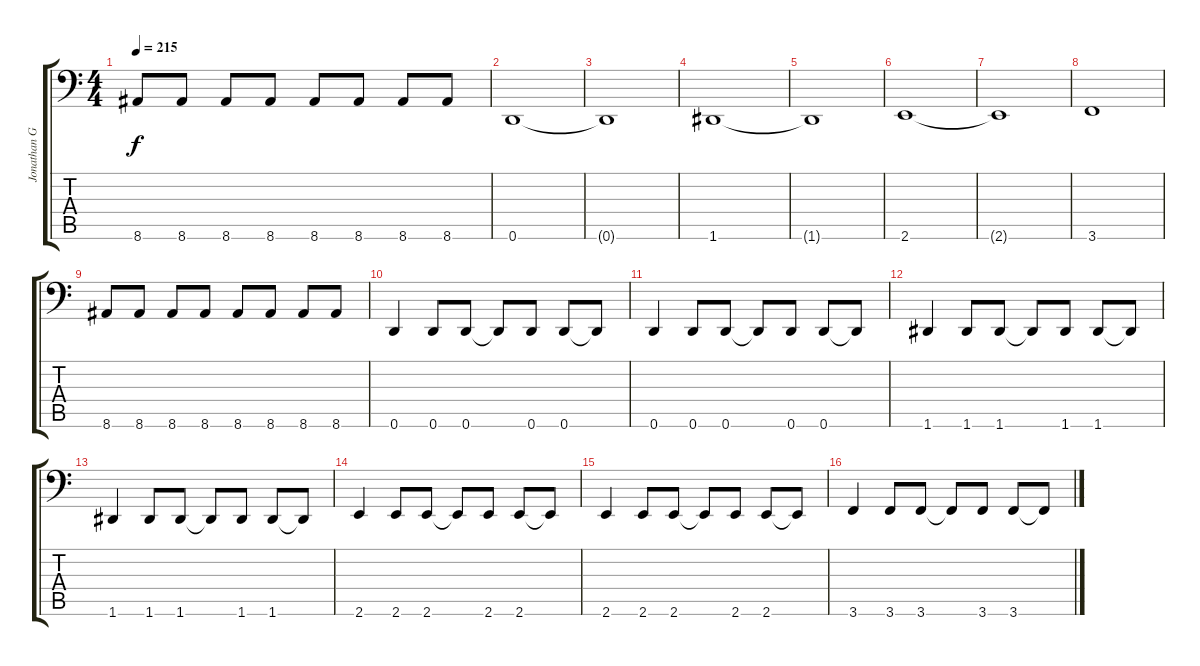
\track ("Jonathan Gallan" "Jonathan G") {instrument electricbassfinger}
\staff {score tabs}
\tuning (E3 B2 G2 D2 A1 D1) {hide}
\ts (4 4)
\tempo 215
\clef f4
\ks c
8.6.8{dy f} 8.6.8 8.6.8 8.6.8 8.6.8 8.6.8 8.6.8 8.6.8 |
0.6.1 |
0.6{t}.1 |
1.6.1 |
1.6{t}.1 |
2.6.1 |
2.6{t}.1 |
3.6.1 |
8.6.8 8.6.8 8.6.8 8.6.8 8.6.8 8.6.8 8.6.8 8.6.8 |
0.6.4 0.6.8 0.6.8 0.6{t}.8 0.6.8 0.6.8 0.6{t}.8 |
0.6.4 0.6.8 0.6.8 0.6{t}.8 0.6.8 0.6.8 0.6{t}.8 |
1.6.4 1.6.8 1.6.8 1.6{t}.8 1.6.8 1.6.8 1.6{t}.8 |
1.6.4 1.6.8 1.6.8 1.6{t}.8 1.6.8 1.6.8 1.6{t}.8 |
2.6.4 2.6.8 2.6.8 2.6{t}.8 2.6.8 2.6.8 2.6{t}.8 |
2.6.4 2.6.8 2.6.8 2.6{t}.8 2.6.8 2.6.8 2.6{t}.8 |
3.6.4 3.6.8 3.6.8 3.6{t}.8 3.6.8 3.6.8 3.6{t}.8
